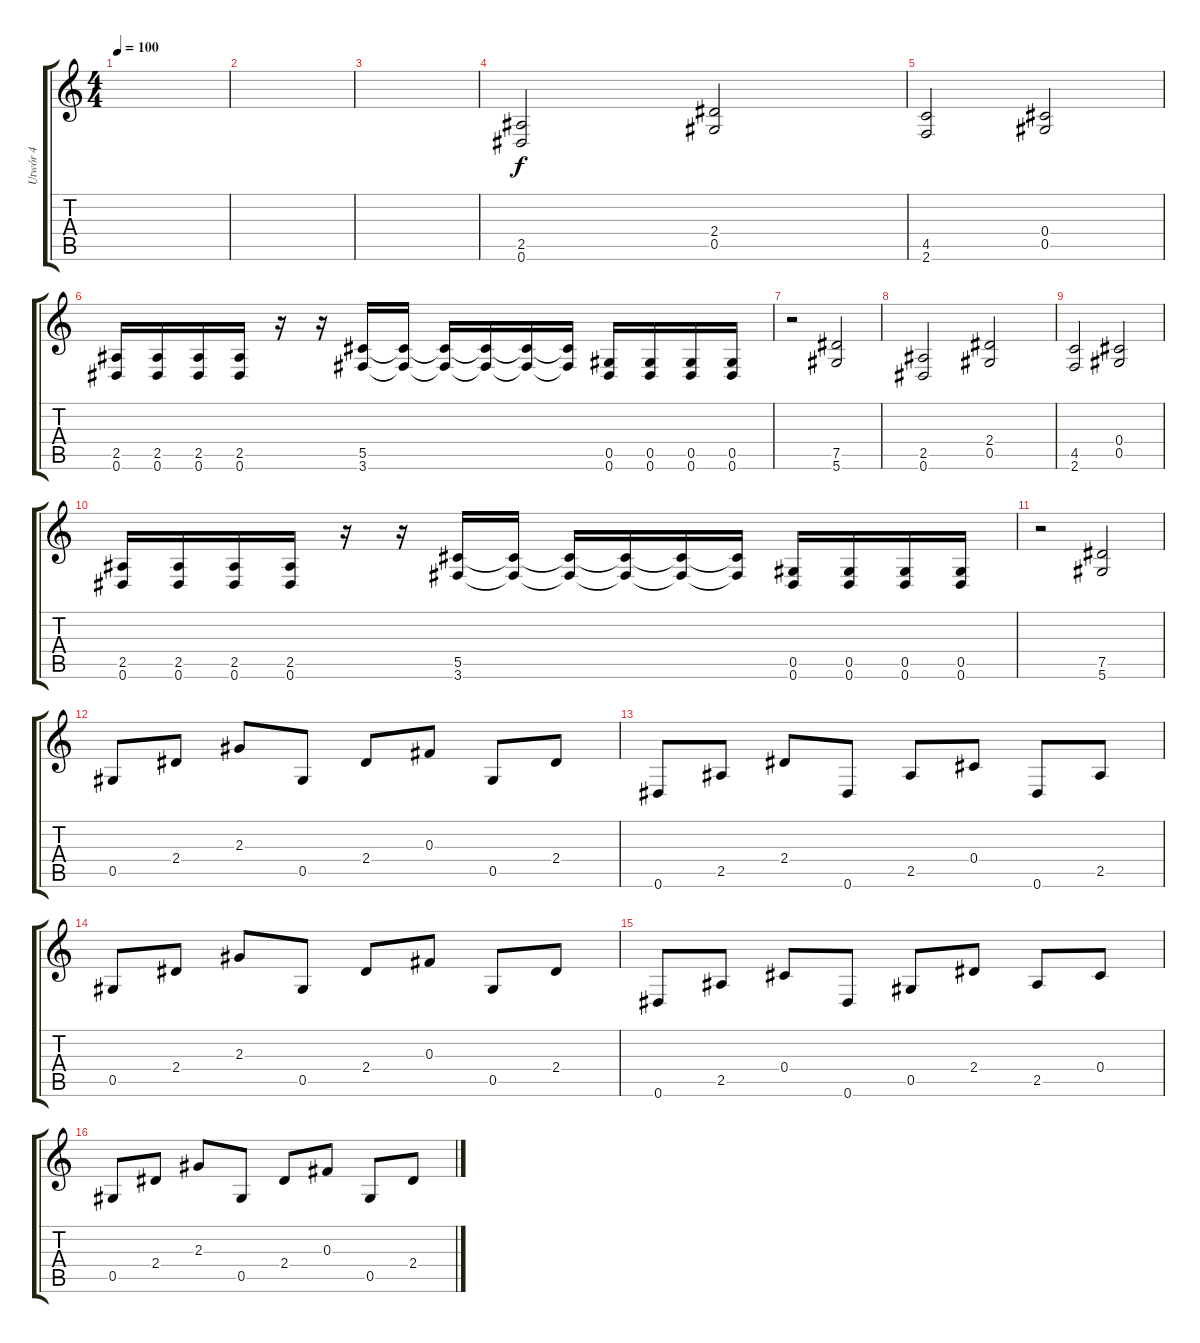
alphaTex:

\track ("Utwór 4" "Utwór 4") {instrument overdrivenguitar}
\staff {score tabs}
\tuning (Eb4 Bb3 Gb3 Db3 Ab2 Eb2) {hide}
\ts (4 4)
\tempo 100
\clef g2
\ks c
|
|
|
(2.5 0.6).2 (2.4 0.5).2 |
(4.5 2.6).2 (0.4 0.5).2 |
(2.5 0.6).16 (2.5 0.6).16 (2.5 0.6).16 (2.5 0.6).16 r.16 r.16 (5.5 3.6).16 (5.5{t} 3.6{t}).16 (5.5{t} 3.6{t}).16 (5.5{t} 3.6{t}).16 (5.5{t} 3.6{t}).16 (5.5{t} 3.6{t}).16 (0.5 0.6).16 (0.5 0.6).16 (0.5 0.6).16 (0.5 0.6).16 |
r.2 (7.5 5.6).2 |
(2.5 0.6).2 (2.4 0.5).2 |
(4.5 2.6).2 (0.4 0.5).2 |
(2.5 0.6).16 (2.5 0.6).16 (2.5 0.6).16 (2.5 0.6).16 r.16 r.16 (5.5 3.6).16 (5.5{t} 3.6{t}).16 (5.5{t} 3.6{t}).16 (5.5{t} 3.6{t}).16 (5.5{t} 3.6{t}).16 (5.5{t} 3.6{t}).16 (0.5 0.6).16 (0.5 0.6).16 (0.5 0.6).16 (0.5 0.6).16 |
r.2 (7.5 5.6).2 |
0.5.8 2.4.8 2.3.8 0.5.8 2.4.8 0.3.8 0.5.8 2.4.8 |
0.6.8 2.5.8 2.4.8 0.6.8 2.5.8 0.4.8 0.6.8 2.5.8 |
0.5.8 2.4.8 2.3.8 0.5.8 2.4.8 0.3.8 0.5.8 2.4.8 |
0.6.8 2.5.8 0.4.8 0.6.8 0.5.8 2.4.8 2.5.8 0.4.8 |
0.5.8 2.4.8 2.3.8 0.5.8 2.4.8 0.3.8 0.5.8 2.4.8
